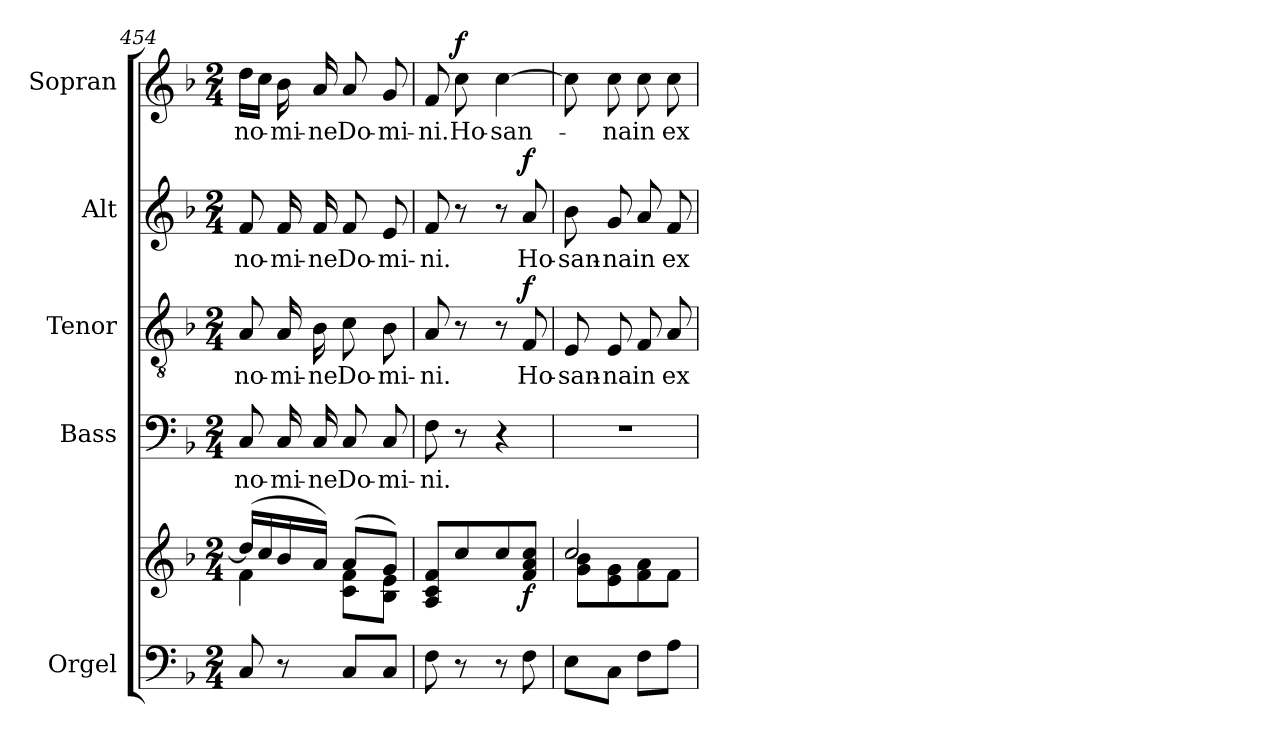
**kern	**kern	**dynam	**kern	**text	**kern	**text	**dynam	**kern	**text	**dynam	**kern	**text	**dynam
*part5	*part5	*part5	*part4	*part4	*part3	*part3	*part3	*part2	*part2	*part2	*part1	*part1	*part1
*staff6	*staff5	*staff5/6	*staff4	*staff4	*staff3	*staff3	*staff3	*staff2	*staff2	*staff2	*staff1	*staff1	*staff1
*I"Orgel	*	*	*I"Bass	*	*I"Tenor	*	*	*I"Alt	*	*	*I"Sopran	*	*
*I'Org.	*	*	*I'B.	*	*I'T.	*	*	*I'A.	*	*	*I'S.	*	*
*clefF4	*clefG2	*	*clefF4	*	*clefGv2	*	*	*clefG2	*	*	*clefG2	*	*
*k[b-]	*k[b-]	*	*k[b-]	*	*k[b-]	*	*	*k[b-]	*	*	*k[b-]	*	*
*F:	*F:	*	*F:	*	*F:	*	*	*F:	*	*	*F:	*	*
*M2/4	*M2/4	*	*M2/4	*	*M2/4	*	*	*M2/4	*	*	*M2/4	*	*
=454	=454	=454	=454	=454	=454	=454	=454	=454	=454	=454	=454	=454	=454
*	*^	*	*	*	*	*	*	*	*	*	*	*	*
!	!	!	!	!	!LO:LY:b	!	!LO:LY:b	!	!	!LO:LY:b	!	!	!LO:LY:b	!
8C/	(>16dd/LL]	4f\	.	8C/	no-	8A/	no-	.	8f/	no-	.	16dd\LL	no-	.
.	16cc/	.	.	.	.	.	.	.	.	.	.	16cc\JJ	.	.
!	!	!	!	!	!LO:LY:b	!	!LO:LY:b	!	!	!LO:LY:b	!	!	!LO:LY:b	!
8r	16b-/	.	.	16C/	-mi-	16A/	-mi-	.	16f/	-mi-	.	16b-\	-mi-	.
!	!	!	!	!	!LO:LY:b	!	!LO:LY:b	!	!	!LO:LY:b	!	!	!LO:LY:b	!
.	16a/JJ)	.	.	16C/	-ne	16B-\	-ne	.	16f/	-ne	.	16a/	-ne	.
!	!	!	!	!	!LO:LY:b	!	!LO:LY:b	!	!	!LO:LY:b	!	!	!LO:LY:b	!
8C/L	(>8a/L	8c\ 8f\L	.	8C/	Do-	8c\	Do-	.	8f/	Do-	.	8a/	Do-	.
!	!	!	!	!	!LO:LY:b	!	!LO:LY:b	!	!	!LO:LY:b	!	!	!LO:LY:b	!
8C/J	8g/J)	8B-\ 8e\J	.	8C/	-mi-	8B-\	-mi-	.	8e/	-mi-	.	8g/	-mi-	.
=455	=455	=455	=455	=455	=455	=455	=455	=455	=455	=455	=455	=455	=455	=455
!	!	!	!	!	!LO:LY:b	!	!LO:LY:b	!	!	!LO:LY:b	!	!	!LO:LY:b	!
*	*v	*v	*	*	*	*	*	*	*	*	*	*	*	*
8F\	8A/ 8c/ 8f/L	.	8F\	-ni.	8A/	-ni.	.	8f/	-ni.	.	8f/	-ni.	.
!	!	!	!	!	!	!	!	!	!	!	!	!LO:LY:b	!LO:DY:a
8r	8cc/	.	8r	.	8r	.	.	8r	.	.	8cc\	Ho-	f
!	!	!	!	!	!	!	!	!	!	!	!	!LO:LY:b	!
8r	8cc/	.	4r	.	8r	.	.	8r	.	.	[4cc\	-san-	.
!	!	!LO:DY:b	!	!	!	!LO:LY:b	!LO:DY:a	!	!LO:LY:b	!LO:DY:a	!	!	!
8F\	8f/ 8a/ 8cc/J	f	.	.	8F/	Ho-	f	8a/	Ho-	f	.	.	.
=456	=456	=456	=456	=456	=456	=456	=456	=456	=456	=456	=456	=456	=456
*	*^	*	*	*	*	*	*	*	*	*	*	*	*
!	!	!	!	!	!	!	!LO:LY:b	!	!	!LO:LY:b	!	!	!	!
8E\L	2cc/	8g\ 8b-\L	.	2r	.	8E/	-san-	.	8b-\	-san-	.	8cc\]	.	.
!	!	!	!	!	!	!	!LO:LY:b	!	!	!LO:LY:b	!	!	!LO:LY:b	!
8C\J	.	8e\ 8g\	.	.	.	8E/	-na	.	8g/	-na	.	8cc\	-na	.
!	!	!	!	!	!	!	!LO:LY:b	!	!	!LO:LY:b	!	!	!LO:LY:b	!
8F\L	.	8f\ 8a\	.	.	.	8F/	in	.	8a/	in	.	8cc\	in	.
!	!	!	!	!	!	!	!LO:LY:b	!	!	!LO:LY:b	!	!	!LO:LY:b	!
8A\J	.	8f\J	.	.	.	8A/	ex-	.	8f/	ex-	.	8cc\	ex-	.
*	*v	*v	*	*	*	*	*	*	*	*	*	*	*	*
=	=	=	=	=	=	=	=	=	=	=	=	=	=
*-	*-	*-	*-	*-	*-	*-	*-	*-	*-	*-	*-	*-	*-
